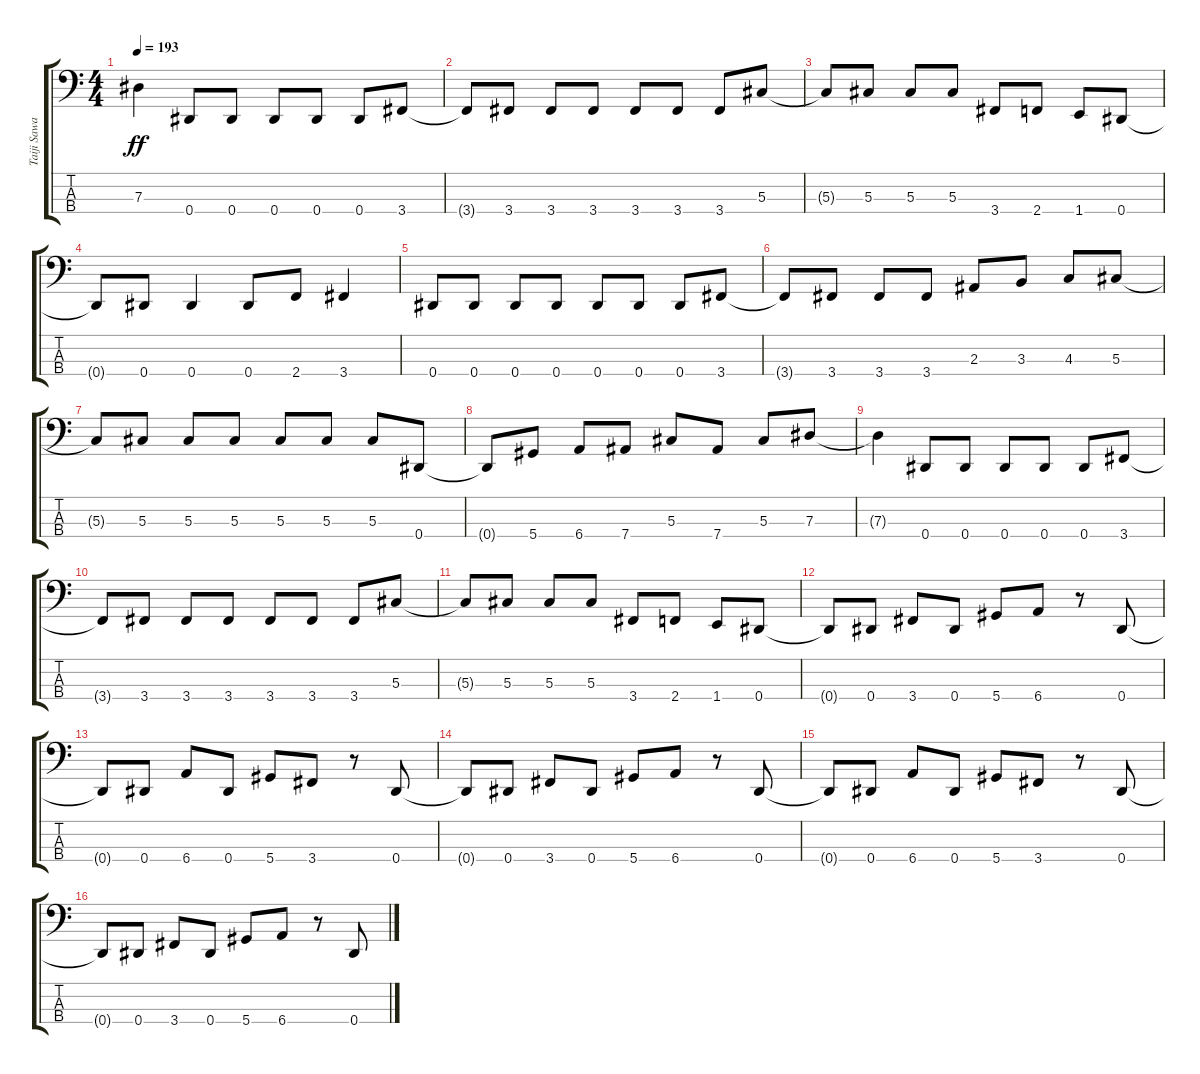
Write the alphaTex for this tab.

\track ("Taiji Sawada (Taiji)" "Taiji Sawa") {instrument electricbasspick}
\staff {score tabs}
\tuning (Gb2 Db2 Ab1 Eb1) {hide}
\ts (4 4)
\tempo 193
\clef f4
\ks c
7.3{t}.4{dy ff} 0.4.8 0.4.8 0.4.8 0.4.8 0.4.8 3.4.8 |
3.4{t}.8 3.4.8 3.4.8 3.4.8 3.4.8 3.4.8 3.4.8 5.3.8 |
5.3{t}.8 5.3.8 5.3.8 5.3.8 3.4.8 2.4.8 1.4.8 0.4.8 |
0.4{t}.8 0.4.8 0.4.4 0.4.8 2.4.8 3.4.4 |
0.4.8 0.4.8 0.4.8 0.4.8 0.4.8 0.4.8 0.4.8 3.4.8 |
3.4{t}.8 3.4.8 3.4.8 3.4.8 2.3.8 3.3.8 4.3.8 5.3.8 |
5.3{t}.8 5.3.8 5.3.8 5.3.8 5.3.8 5.3.8 5.3.8 0.4.8 |
0.4{t}.8 5.4.8 6.4.8 7.4.8 5.3.8 7.4.8 5.3.8 7.3.8 |
7.3{t}.4 0.4.8 0.4.8 0.4.8 0.4.8 0.4.8 3.4.8 |
3.4{t}.8 3.4.8 3.4.8 3.4.8 3.4.8 3.4.8 3.4.8 5.3.8 |
5.3{t}.8 5.3.8 5.3.8 5.3.8 3.4.8 2.4.8 1.4.8 0.4.8 |
0.4{t}.8 0.4.8 3.4.8 0.4.8 5.4.8 6.4.8 r.8 0.4.8 |
0.4{t}.8 0.4.8 6.4.8 0.4.8 5.4.8 3.4.8 r.8 0.4.8 |
0.4{t}.8 0.4.8 3.4.8 0.4.8 5.4.8 6.4.8 r.8 0.4.8 |
0.4{t}.8 0.4.8 6.4.8 0.4.8 5.4.8 3.4.8 r.8 0.4.8 |
0.4{t}.8 0.4.8 3.4.8 0.4.8 5.4.8 6.4.8 r.8 0.4.8
